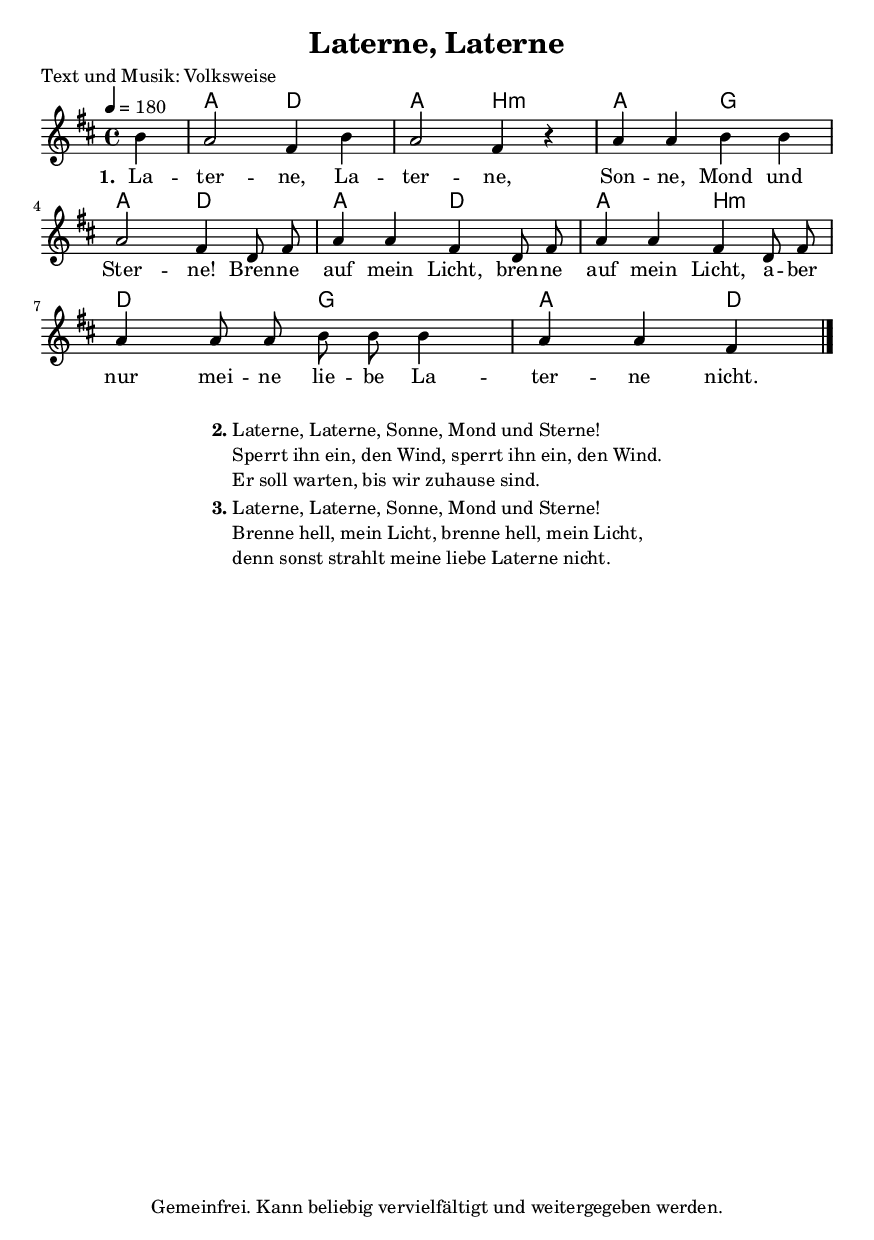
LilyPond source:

% ****************************************************************
% *** Created on Thu Feb 03 22:24:02 CET 2011 by Wolfgang Pilz ***
% ****************************************************************
%
% geringfügige Änderungen von Hauke Rehr

% *** Vorspann                                                 ***
\version "2.12.3"
\include "deutsch.ly"
\include "default.ly"

#(set-global-staff-size 16)

\header {
  title = "Laterne, Laterne"
  poet = "Text und Musik: Volksweise"
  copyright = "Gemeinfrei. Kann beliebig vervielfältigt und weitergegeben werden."
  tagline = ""
}


% ****************************************************************
% *** Text und Melodie                                         ***
% ****************************************************************

laterneVerse= \lyricmode {
  \set stanza = #"1. "
  La -- ter -- ne, La -- ter -- ne,
  Son -- ne, Mond und Ster -- ne!
  Bren -- ne auf mein Licht, bren -- ne auf mein Licht,
  a -- ber nur mei -- ne lie -- be La -- ter -- ne nicht.
}

laterneVoice = \new Staff {
        
  \time 4/4
  \key d \major
  \tempo 4 = 180
  \clef treble
  \relative c'' {
    \context Voice = "laterneMelody" {
      \dynamicUp
      \autoBeamOff
    % Type notes here
      \partial 4		h4
      a2		fis4 	h4
      a2 		fis4 	r
      a4 	a4	h4 	h4
      \break
      a2    		fis4 	d8 fis8
      a4 	a4 	fis4 	d8 fis8
      a4 	a4 	fis4 	d8 fis8
      \break
      a4 	a8 a8 	h8 h8   h4
      a4 	a4 	fis4
      \bar "|."
    }
  }
}

laterneHarmonies = \chordmode {
  \germanChords
  s4 a2 d2 a2 h2:m a2 g2 a2 d2
  a2 d2 a2 h2:m d2 g2 a2 d4
}

% ****************************************************************
% *** Generierung                                              ***
% ****************************************************************

\score {
  <<
    \context ChordNames { \laterneHarmonies }
    \laterneVoice
    \context Lyrics = "llaterneMelody" \lyricmode {
      \lyricsto "laterneMelody" \laterneVerse
    }
  >>
 \layout {}
 \midi {}
}

\markup {
  \fill-line {
    \hspace #0.1
    \column {
      \line {
        \bold "2."
        \column {
          "Laterne, Laterne, Sonne, Mond und Sterne! "
          "Sperrt ihn ein, den Wind, sperrt ihn ein, den Wind."
          "Er soll warten, bis wir zuhause sind."
        }
      }

      \hspace #0.3
      \line {
        \bold "3."
        \column {
          "Laterne, Laterne, Sonne, Mond und Sterne!"
          "Brenne hell, mein Licht, brenne hell, mein Licht,"
          "denn sonst strahlt meine liebe Laterne nicht."
        }
      }
    }

    \hspace #0.1
  }
}

 % some settings % vim: sw=2 et
